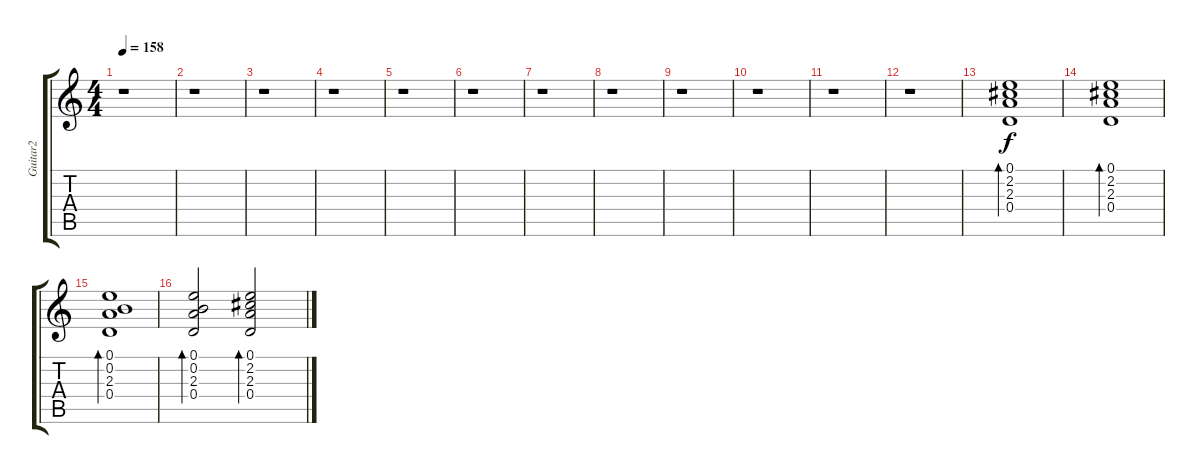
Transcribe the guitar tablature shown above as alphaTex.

\track ("Guitar2" "Guitar2") {instrument electricguitarclean}
\staff {score tabs}
\tuning (E4 B3 G3 D3 A2 D2) {hide}
\ts (4 4)
\tempo 158
\clef g2
\ks c
r.1{dy fff} |
r.1 |
r.1 |
r.1 |
r.1 |
r.1 |
r.1 |
r.1 |
r.1 |
r.1 |
r.1 |
r.1 |
(0.1 2.2 2.3 0.4).1{bd 240 dy f} |
(0.1 2.2 2.3 0.4).1{bd 240} |
(0.1 0.2 2.3 0.4).1{bd 240} |
(0.1 0.2 2.3 0.4).2{bd 240} (0.1 2.2 2.3 0.4).2{bd 240}
